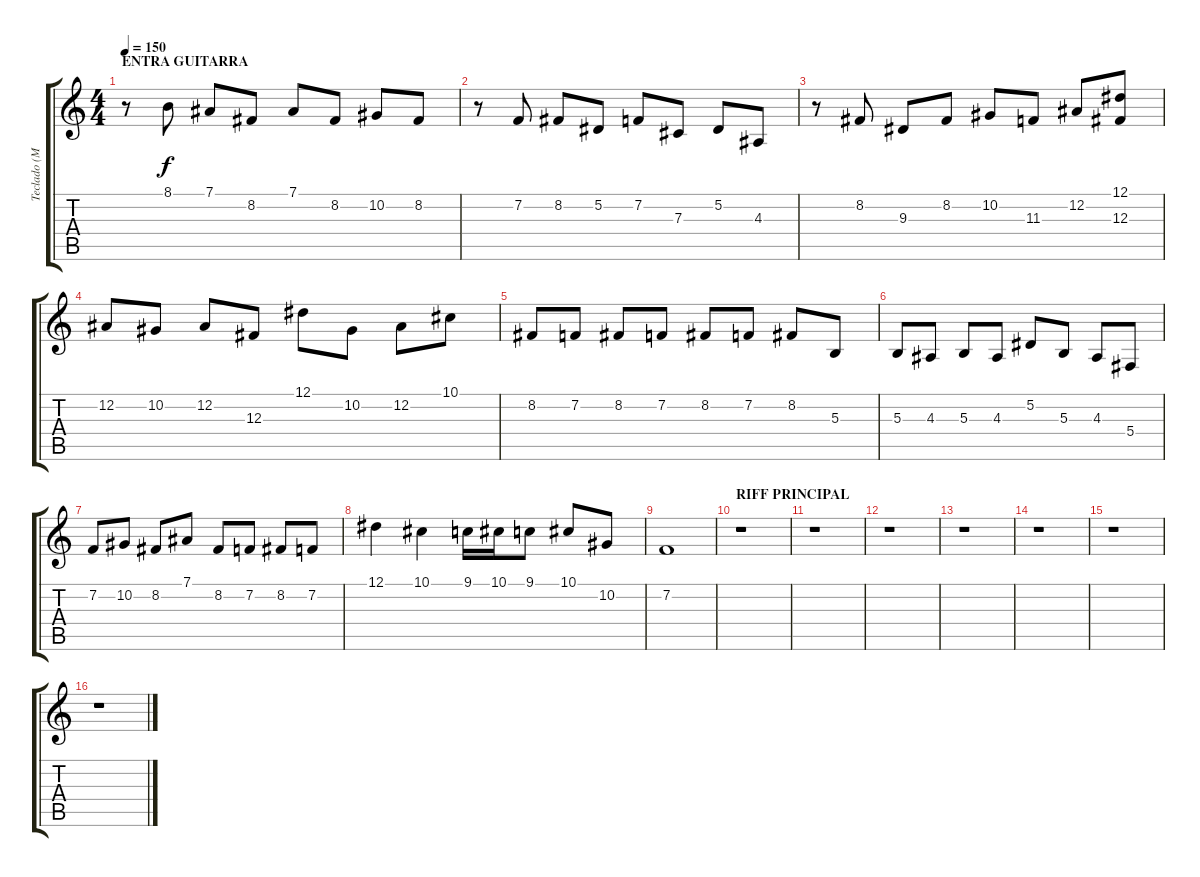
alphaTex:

\track ("Teclado (Mão Direita)" "Teclado (M") {instrument harpsichord}
\staff {score tabs}
\tuning (Eb4 Bb3 Gb3 Db3 Ab2 Eb2) {hide}
\ts (4 4)
\section ("" "ENTRA GUITARRA")
\tempo 150
\clef g2
\ks c
r.8{dy f} 8.1.8 7.1.8 8.2.8 7.1.8 8.2.8 10.2.8 8.2.8 |
r.8 7.2.8 8.2.8 5.2.8 7.2.8 7.3.8 5.2.8 4.3.8 |
r.8 8.2.8 9.3.8 8.2.8 10.2.8 11.3.8 12.2.8 (12.1 12.3).8 |
12.2.8 10.2.8 12.2.8 12.3.8 12.1.8 10.2.8 12.2.8 10.1.8 |
8.2.8 7.2.8 8.2.8 7.2.8 8.2.8 7.2.8 8.2.8 5.3.8 |
5.3.8 4.3.8 5.3.8 4.3.8 5.2.8 5.3.8 4.3.8 5.4.8 |
7.2.8 10.2.8 8.2.8 7.1.8 8.2.8 7.2.8 8.2.8 7.2.8 |
12.1.4 10.1.4 9.1.16 10.1.16 9.1.8 10.1.8 10.2.8 |
7.2.1 |
\section ("" "RIFF PRINCIPAL")
r.1 |
r.1 |
r.1 |
r.1 |
r.1 |
r.1 |
r.1
